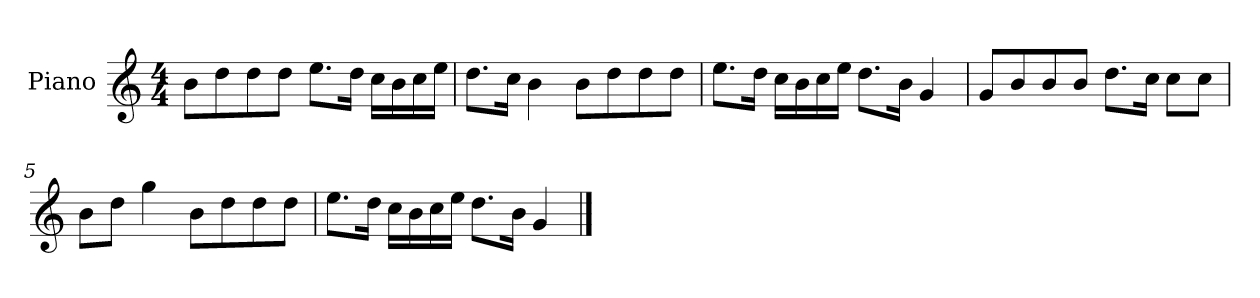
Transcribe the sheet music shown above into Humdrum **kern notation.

**kern
*part1
*staff1
*I"Piano
*I'P-no
*clefG2
*k[]
*M4/4
*MM90
=1
8b\L
8dd\
8dd\
8dd\J
8.ee\L
16dd\Jk
16cc\LL
16b\
16cc\
16ee\JJ
=2
8.dd\L
16cc\Jk
4b\
8b\L
8dd\
8dd\
8dd\J
=3
8.ee\L
16dd\Jk
16cc\LL
16b\
16cc\
16ee\JJ
8.dd\L
16b\Jk
4g/
=4
8g/L
8b/
8b/
8b/J
8.dd\L
16cc\Jk
8cc\L
8cc\J
!!LO:LB:g=z
=5
8b\L
8dd\J
4gg\
8b\L
8dd\
8dd\
8dd\J
=6
8.ee\L
16dd\Jk
16cc\LL
16b\
16cc\
16ee\JJ
8.dd\L
16b\Jk
4g/
==
*-
